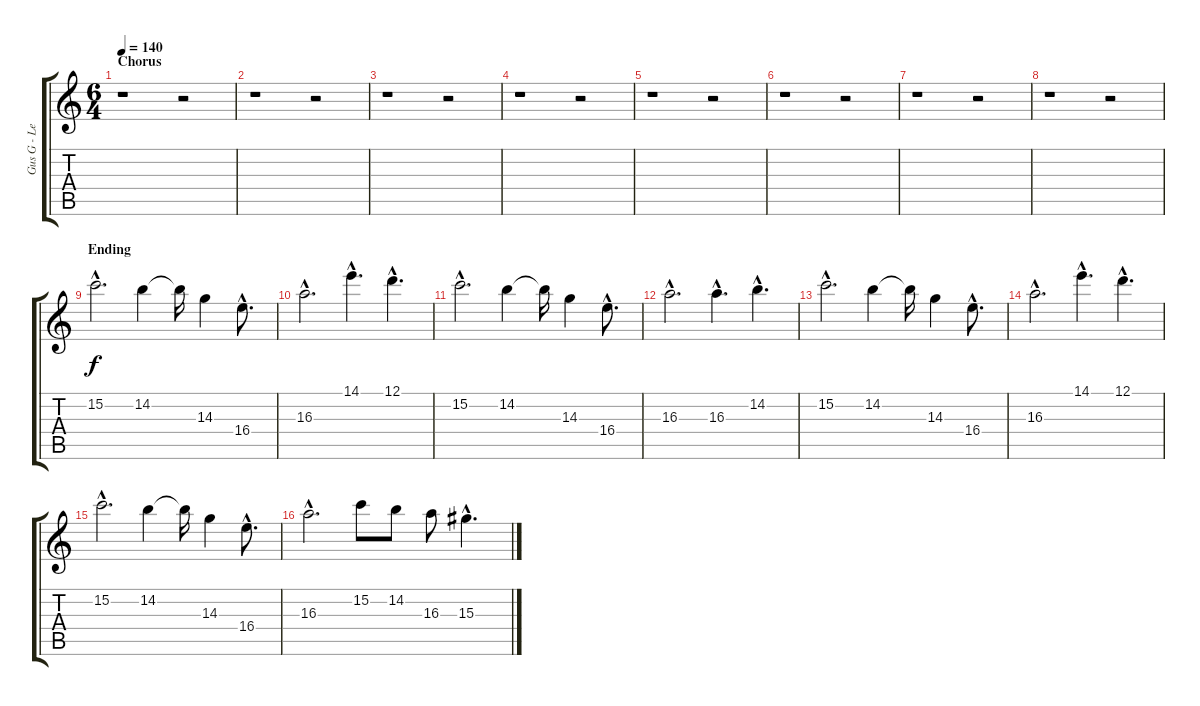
\track ("Gus G - Lead/harmony" "Gus G - Le") {instrument overdrivenguitar}
\staff {score tabs}
\tuning (D4 A3 F3 C3 G2 C2) {hide}
\ts (6 4)
\section ("" "Chorus")
\tempo 140
\clef g2
\ks c
r.1{dy f} r.2 |
r.1 r.2 |
r.1 r.2 |
r.1 r.2 |
r.1 r.2 |
r.1 r.2 |
r.1 r.2 |
r.1 r.2 |
\section ("" "Ending")
15.2{hac}.2{d} 14.2.4 14.2{t}.16 14.3.4 16.4{hac}.8{d} |
16.3{hac}.2{d} 14.1{hac}.4{d} 12.1{hac}.4{d} |
15.2{hac}.2{d} 14.2.4 14.2{t}.16 14.3.4 16.4{hac}.8{d} |
16.3{hac}.2{d} 16.3{hac}.4{d} 14.2{hac}.4{d} |
15.2{hac}.2{d} 14.2.4 14.2{t}.16 14.3.4 16.4{hac}.8{d} |
16.3{hac}.2{d} 14.1{hac}.4{d} 12.1{hac}.4{d} |
15.2{hac}.2{d} 14.2.4 14.2{t}.16 14.3.4 16.4{hac}.8{d} |
16.3{hac}.2{d} 15.2.8 14.2.8 16.3.8 15.3{hac}.4{d}
